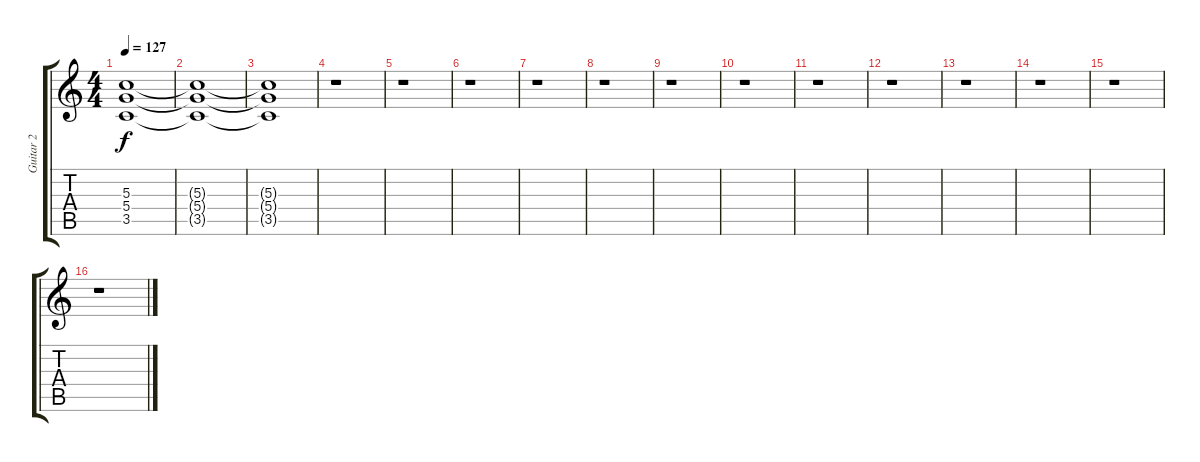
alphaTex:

\track ("Guitar 2" "Guitar 2") {instrument distortionguitar}
\staff {score tabs}
\tuning (E4 B3 G3 D3 A2 E2) {hide}
\ts (4 4)
\tempo 127
\clef g2
\ks c
(5.3{t} 5.4{t} 3.5{t}).1{dy f} |
(5.3{t} 5.4{t} 3.5{t}).1 |
(5.3{t} 5.4{t} 3.5{t}).1 |
r.1 |
r.1 |
r.1 |
r.1 |
r.1 |
r.1 |
r.1 |
r.1 |
r.1 |
r.1 |
r.1 |
r.1 |
r.1
